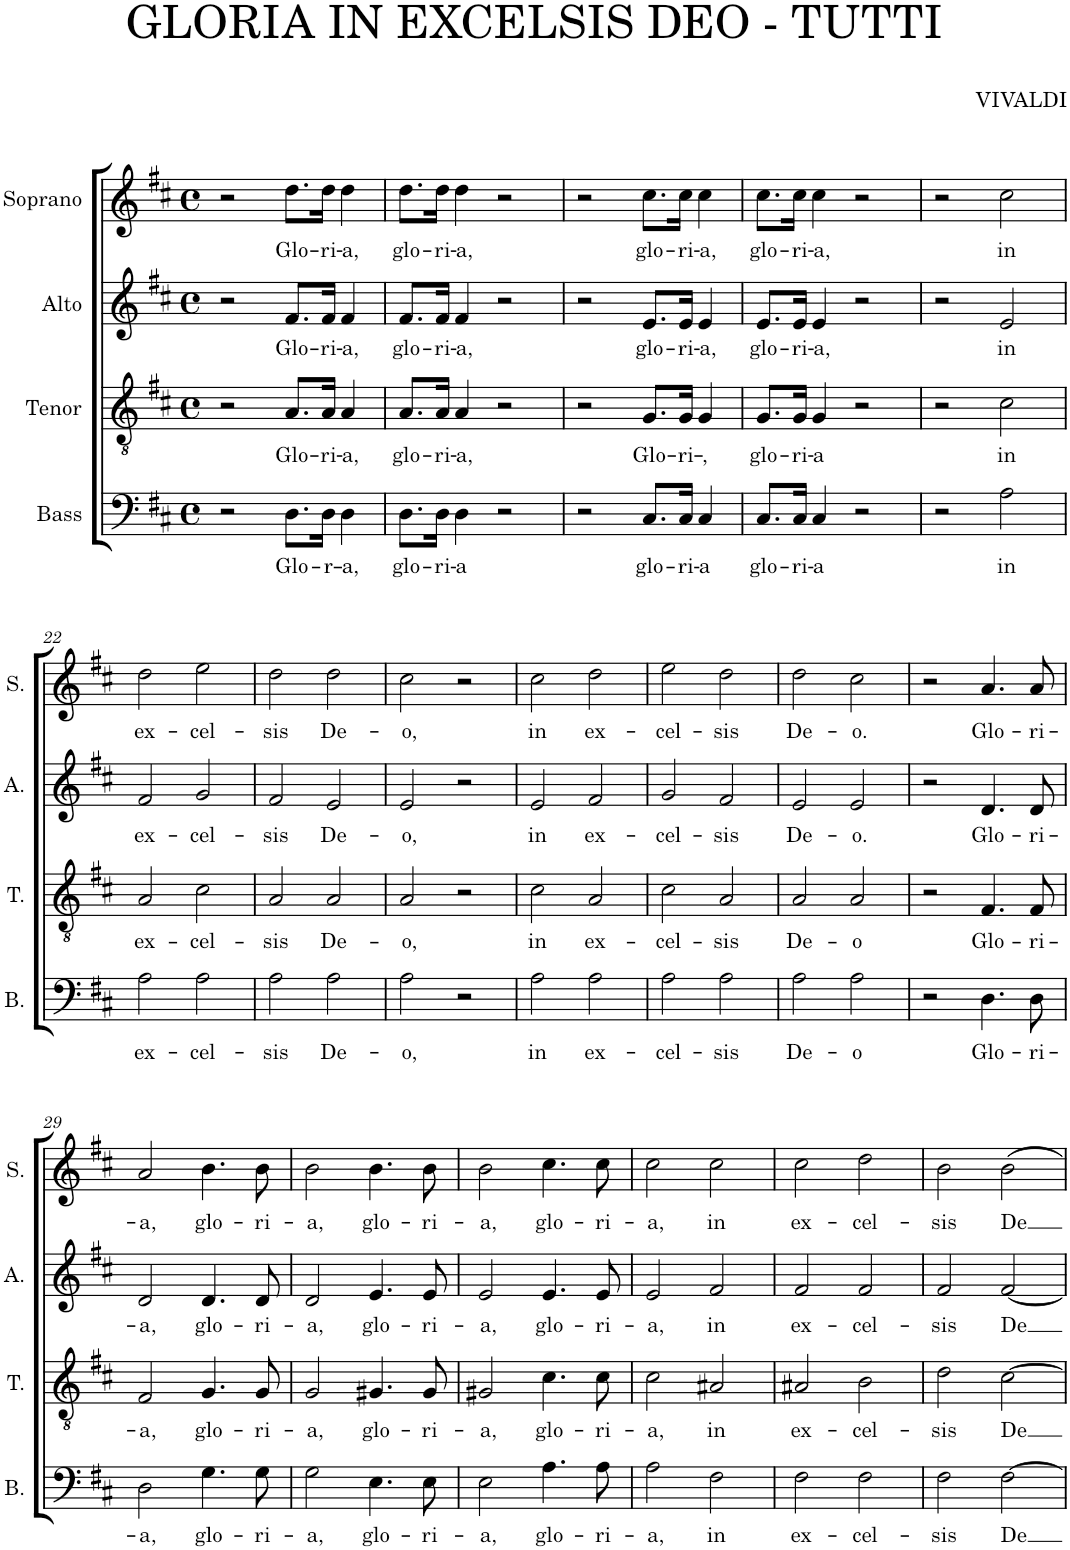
**kern	**text	**kern	**text	**kern	**text	**kern	**text
*part4	*part4	*part3	*part3	*part2	*part2	*part1	*part1
*staff4	*staff4	*staff3	*staff3	*staff2	*staff2	*staff1	*staff1
*I"Bass	*	*I"Tenor	*	*I"Alto	*	*I"Soprano	*
*I'B.	*	*I'T.	*	*I'A.	*	*I'S.	*
*clefF4	*	*clefGv2	*	*clefG2	*	*clefG2	*
*k[f#c#]	*	*k[f#c#]	*	*k[f#c#]	*	*k[f#c#]	*
*M4/4	*	*M4/4	*	*M4/4	*	*M4/4	*
*met(c)	*	*met(c)	*	*met(c)	*	*met(c)	*
=17	=17	=17	=17	=17	=17	=17	=17
2r	.	2r	.	2r	.	2r	.
!	!LO:LY:b	!	!LO:LY:b	!	!LO:LY:b	!	!LO:LY:b
8.D\L	Glo-	8.A/L	Glo-	8.f#/L	Glo-	8.dd\L	Glo-
!	!LO:LY:b	!	!LO:LY:b	!	!LO:LY:b	!	!LO:LY:b
16D\Jk	-r-	16A/Jk	-ri-	16f#/Jk	-ri-	16dd\Jk	-ri-
!	!LO:LY:b	!	!LO:LY:b	!	!LO:LY:b	!	!LO:LY:b
4D\	-a,	4A/	-a,	4f#/	-a,	4dd\	-a,
=18	=18	=18	=18	=18	=18	=18	=18
!	!LO:LY:b	!	!LO:LY:b	!	!LO:LY:b	!	!LO:LY:b
8.D\L	glo-	8.A/L	glo-	8.f#/L	glo-	8.dd\L	glo-
!	!LO:LY:b	!	!LO:LY:b	!	!LO:LY:b	!	!LO:LY:b
16D\Jk	-ri-	16A/Jk	-ri-	16f#/Jk	-ri-	16dd\Jk	-ri-
!	!LO:LY:b	!	!LO:LY:b	!	!LO:LY:b	!	!LO:LY:b
4D\	-a	4A/	-a,	4f#/	-a,	4dd\	-a,
2r	.	2r	.	2r	.	2r	.
=19	=19	=19	=19	=19	=19	=19	=19
2r	.	2r	.	2r	.	2r	.
!	!LO:LY:b	!	!LO:LY:b	!	!LO:LY:b	!	!LO:LY:b
8.C#/L	glo-	8.G/L	Glo-	8.e/L	glo-	8.cc#\L	glo-
!	!LO:LY:b	!	!LO:LY:b	!	!LO:LY:b	!	!LO:LY:b
16C#/Jk	-ri-	16G/Jk	-ri-	16e/Jk	-ri-	16cc#\Jk	-ri-
!	!LO:LY:b	!	!LO:LY:b	!	!LO:LY:b	!	!LO:LY:b
4C#/	-a	4G/	-,	4e/	-a,	4cc#\	-a,
=20	=20	=20	=20	=20	=20	=20	=20
!	!LO:LY:b	!	!LO:LY:b	!	!LO:LY:b	!	!LO:LY:b
8.C#/L	glo-	8.G/L	glo-	8.e/L	glo-	8.cc#\L	glo-
!	!LO:LY:b	!	!LO:LY:b	!	!LO:LY:b	!	!LO:LY:b
16C#/Jk	-ri-	16G/Jk	-ri-	16e/Jk	-ri-	16cc#\Jk	-ri-
!	!LO:LY:b	!	!LO:LY:b	!	!LO:LY:b	!	!LO:LY:b
4C#/	-a	4G/	a	4e/	-a,	4cc#\	-a,
2r	.	2r	.	2r	.	2r	.
=21	=21	=21	=21	=21	=21	=21	=21
2r	.	2r	.	2r	.	2r	.
!	!LO:LY:b	!	!LO:LY:b	!	!LO:LY:b	!	!LO:LY:b
2A\	in	2c#\	-in	2e/	in	2cc#\	in
!!LO:LB:g=z
=22	=22	=22	=22	=22	=22	=22	=22
!	!LO:LY:b	!	!LO:LY:b	!	!LO:LY:b	!	!LO:LY:b
2A\	ex-	2A/	ex-	2f#/	ex-	2dd\	ex-
!	!LO:LY:b	!	!LO:LY:b	!	!LO:LY:b	!	!LO:LY:b
2A\	-cel-	2c#\	-cel-	2g/	-cel-	2ee\	-cel-
=23	=23	=23	=23	=23	=23	=23	=23
!	!LO:LY:b	!	!LO:LY:b	!	!LO:LY:b	!	!LO:LY:b
2A\	-sis	2A/	-sis	2f#/	-sis	2dd\	-sis
!	!LO:LY:b	!	!LO:LY:b	!	!LO:LY:b	!	!LO:LY:b
2A\	De-	2A/	De-	2e/	De-	2dd\	De-
=24	=24	=24	=24	=24	=24	=24	=24
!	!LO:LY:b	!	!LO:LY:b	!	!LO:LY:b	!	!LO:LY:b
2A\	-o,	2A/	-o,	2e/	-o,	2cc#\	-o,
2r	.	2r	.	2r	.	2r	.
=25	=25	=25	=25	=25	=25	=25	=25
!	!LO:LY:b	!	!LO:LY:b	!	!LO:LY:b	!	!LO:LY:b
2A\	in	2c#\	in	2e/	in	2cc#\	in
!	!LO:LY:b	!	!LO:LY:b	!	!LO:LY:b	!	!LO:LY:b
2A\	ex-	2A/	ex-	2f#/	ex-	2dd\	ex-
=26	=26	=26	=26	=26	=26	=26	=26
!	!LO:LY:b	!	!LO:LY:b	!	!LO:LY:b	!	!LO:LY:b
2A\	-cel-	2c#\	-cel-	2g/	-cel-	2ee\	-cel-
!	!LO:LY:b	!	!LO:LY:b	!	!LO:LY:b	!	!LO:LY:b
2A\	-sis	2A/	-sis	2f#/	-sis	2dd\	-sis
=27	=27	=27	=27	=27	=27	=27	=27
!	!LO:LY:b	!	!LO:LY:b	!	!LO:LY:b	!	!LO:LY:b
2A\	De-	2A/	De-	2e/	De-	2dd\	De-
!	!LO:LY:b	!	!LO:LY:b	!	!LO:LY:b	!	!LO:LY:b
2A\	-o	2A/	-o	2e/	-o.	2cc#\	-o.
=28	=28	=28	=28	=28	=28	=28	=28
2r	.	2r	.	2r	.	2r	.
!	!LO:LY:b	!	!LO:LY:b	!	!LO:LY:b	!	!LO:LY:b
4.D\	Glo-	4.F#/	Glo-	4.d/	Glo-	4.a/	Glo-
!	!LO:LY:b	!	!LO:LY:b	!	!LO:LY:b	!	!LO:LY:b
8D\	-ri-	8F#/	-ri-	8d/	-ri-	8a/	-ri-
!!LO:LB:g=z
=29	=29	=29	=29	=29	=29	=29	=29
!	!LO:LY:b	!	!LO:LY:b	!	!LO:LY:b	!	!LO:LY:b
2D\	-a,	2F#/	-a,	2d/	-a,	2a/	-a,
!	!LO:LY:b	!	!LO:LY:b	!	!LO:LY:b	!	!LO:LY:b
4.G\	glo-	4.G/	glo-	4.d/	glo-	4.b\	glo-
!	!LO:LY:b	!	!LO:LY:b	!	!LO:LY:b	!	!LO:LY:b
8G\	-ri-	8G/	-ri-	8d/	-ri-	8b\	-ri-
=30	=30	=30	=30	=30	=30	=30	=30
!	!LO:LY:b	!	!LO:LY:b	!	!LO:LY:b	!	!LO:LY:b
2G\	-a,	2G/	-a,	2d/	-a,	2b\	-a,
!	!LO:LY:b	!	!LO:LY:b	!	!LO:LY:b	!	!LO:LY:b
4.E\	glo-	4.G#X/	glo-	4.e/	glo-	4.b\	glo-
!	!LO:LY:b	!	!LO:LY:b	!	!LO:LY:b	!	!LO:LY:b
8E\	-ri-	8G#/	-ri-	8e/	-ri-	8b\	-ri-
=31	=31	=31	=31	=31	=31	=31	=31
!	!LO:LY:b	!	!LO:LY:b	!	!LO:LY:b	!	!LO:LY:b
2E\	-a,	2G#X/	-a,	2e/	-a,	2b\	-a,
!	!LO:LY:b	!	!LO:LY:b	!	!LO:LY:b	!	!LO:LY:b
4.A\	glo-	4.c#\	glo-	4.e/	glo-	4.cc#\	glo-
!	!LO:LY:b	!	!LO:LY:b	!	!LO:LY:b	!	!LO:LY:b
8A\	-ri-	8c#\	-ri-	8e/	-ri-	8cc#\	-ri-
=32	=32	=32	=32	=32	=32	=32	=32
!	!LO:LY:b	!	!LO:LY:b	!	!LO:LY:b	!	!LO:LY:b
2A\	-a,	2c#\	-a,	2e/	-a,	2cc#\	-a,
!	!LO:LY:b	!	!LO:LY:b	!	!LO:LY:b	!	!LO:LY:b
2F#\	in	2A#X/	in	2f#/	in	2cc#\	in
=33	=33	=33	=33	=33	=33	=33	=33
!	!LO:LY:b	!	!LO:LY:b	!	!LO:LY:b	!	!LO:LY:b
2F#\	ex-	2A#X/	ex-	2f#/	ex-	2cc#\	ex-
!	!LO:LY:b	!	!LO:LY:b	!	!LO:LY:b	!	!LO:LY:b
2F#\	-cel-	2B\	-cel-	2f#/	-cel-	2dd\	-cel-
=34	=34	=34	=34	=34	=34	=34	=34
!	!LO:LY:b	!	!LO:LY:b	!	!LO:LY:b	!	!LO:LY:b
2F#\	-sis	2d\	-sis	2f#/	-sis	2b\	-sis
!	!LO:LY:b	!	!LO:LY:b	!	!LO:LY:b	!	!LO:LY:b
[2F#\	De	[2c#\	De	[2f#/	-De	2b\	De
=	=	=	=	=	=	=	=
*-	*-	*-	*-	*-	*-	*-	*-
